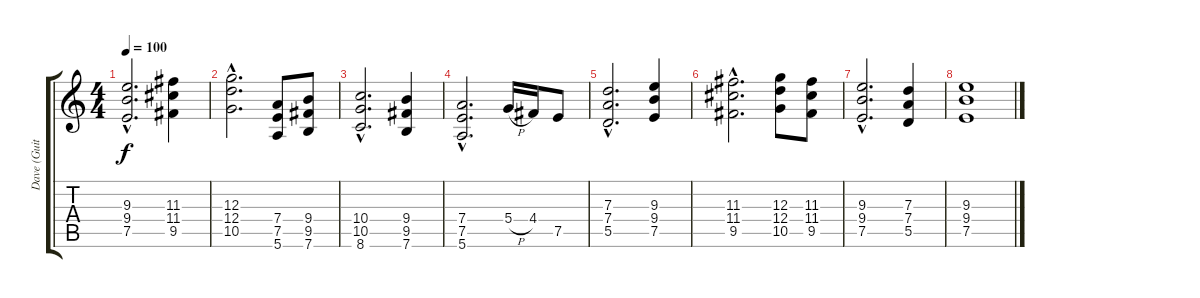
\track ("Dave (Guitar)" "Dave (Guit") {instrument distortionguitar}
\staff {score tabs}
\tuning (E4 B3 G3 D3 A2 E2) {hide}
\ts (4 4)
\tempo 100
\clef g2
\ks c
(9.3{hac} 9.4{hac} 7.5{hac}).2{d dy f} (11.3 11.4 9.5).4 |
(12.3{hac} 12.4{hac} 10.5{hac}).2{d} (7.4 7.5 5.6).8 (9.4 9.5 7.6).8 |
(10.4{hac} 10.5{hac} 8.6{hac}).2{d} (9.4 9.5 7.6).4 |
(7.4{hac} 7.5{hac} 5.6{hac}).2{d} 5.4{h}.16 4.4.16 7.5.8 |
(7.3{hac} 7.4{hac} 5.5{hac}).2{d} (9.3 9.4 7.5).4 |
(11.3{hac} 11.4{hac} 9.5{hac}).2{d} (12.3 12.4 10.5).8 (11.3 11.4 9.5).8 |
(9.3{hac} 9.4{hac} 7.5{hac}).2{d} (7.3 7.4 5.5).4 |
(9.3 9.4 7.5).1
